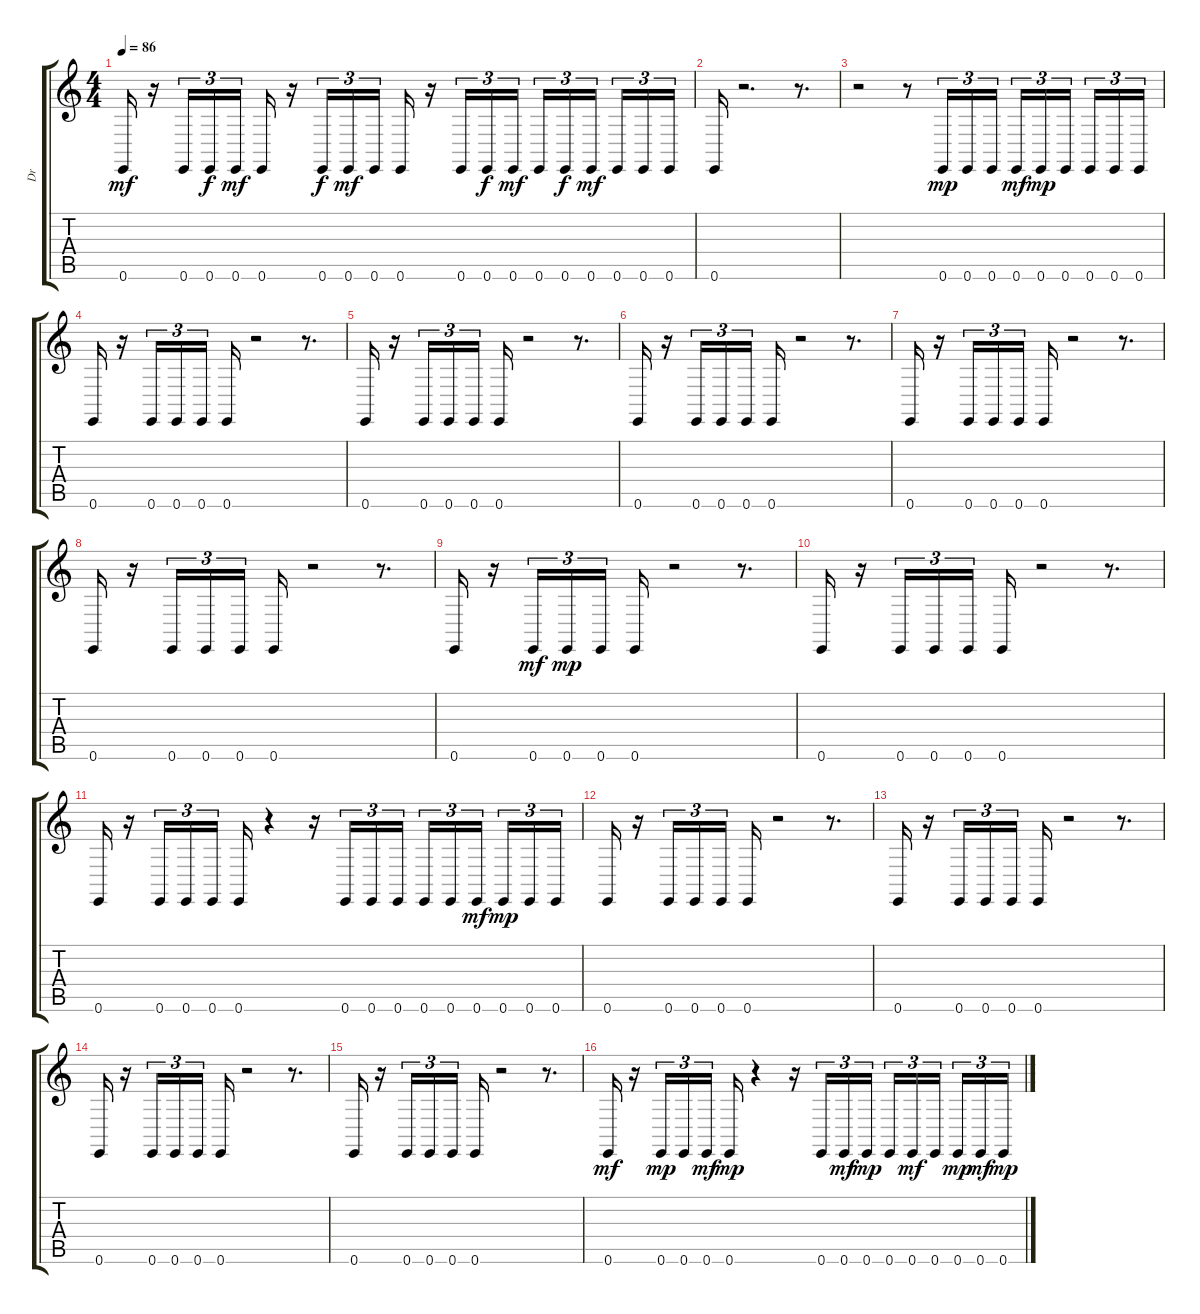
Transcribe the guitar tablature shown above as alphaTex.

\track ("Dr" "Dr") {instrument synthdrum}
\staff {score tabs}
\tuning (E4 B3 G3 D3 A2 E2) {hide}
\ts (4 4)
\tempo 86
\clef g2
\ks c
0.6.16{dy mf} r.16 0.6.16{tu (3 2)} 0.6.16{tu (3 2) dy f} 0.6.16{tu (3 2) dy mf} 0.6.16 r.16 0.6.16{tu (3 2) dy f} 0.6.16{tu (3 2) dy mf} 0.6.16{tu (3 2)} 0.6.16 r.16 0.6.16{tu (3 2)} 0.6.16{tu (3 2) dy f} 0.6.16{tu (3 2) dy mf} 0.6.16{tu (3 2)} 0.6.16{tu (3 2) dy f} 0.6.16{tu (3 2) dy mf beam splitsecondary} 0.6.16{tu (3 2)} 0.6.16{tu (3 2)} 0.6.16{tu (3 2)} |
0.6.16 r.2{d} r.8{d} |
r.2 r.8 0.6.16{tu (3 2) dy mp volume 9} 0.6.16{tu (3 2)} 0.6.16{tu (3 2)} 0.6.16{tu (3 2) dy mf} 0.6.16{tu (3 2) dy mp} 0.6.16{tu (3 2) beam splitsecondary} 0.6.16{tu (3 2)} 0.6.16{tu (3 2)} 0.6.16{tu (3 2)} |
0.6.16 r.16 0.6.16{tu (3 2)} 0.6.16{tu (3 2)} 0.6.16{tu (3 2)} 0.6.16 r.2 r.8{d} |
0.6.16 r.16 0.6.16{tu (3 2)} 0.6.16{tu (3 2)} 0.6.16{tu (3 2)} 0.6.16 r.2 r.8{d} |
0.6.16 r.16 0.6.16{tu (3 2)} 0.6.16{tu (3 2)} 0.6.16{tu (3 2)} 0.6.16 r.2 r.8{d} |
0.6.16 r.16 0.6.16{tu (3 2)} 0.6.16{tu (3 2)} 0.6.16{tu (3 2)} 0.6.16 r.2 r.8{d} |
0.6.16 r.16 0.6.16{tu (3 2)} 0.6.16{tu (3 2)} 0.6.16{tu (3 2)} 0.6.16 r.2 r.8{d} |
0.6.16 r.16 0.6.16{tu (3 2) dy mf} 0.6.16{tu (3 2) dy mp} 0.6.16{tu (3 2)} 0.6.16 r.2 r.8{d} |
0.6.16 r.16 0.6.16{tu (3 2)} 0.6.16{tu (3 2)} 0.6.16{tu (3 2)} 0.6.16 r.2 r.8{d} |
0.6.16 r.16 0.6.16{tu (3 2)} 0.6.16{tu (3 2)} 0.6.16{tu (3 2)} 0.6.16 r.4 r.16 0.6.16{tu (3 2)} 0.6.16{tu (3 2)} 0.6.16{tu (3 2)} 0.6.16{tu (3 2)} 0.6.16{tu (3 2)} 0.6.16{tu (3 2) dy mf beam splitsecondary} 0.6.16{tu (3 2) dy mp} 0.6.16{tu (3 2)} 0.6.16{tu (3 2)} |
0.6.16 r.16 0.6.16{tu (3 2)} 0.6.16{tu (3 2)} 0.6.16{tu (3 2)} 0.6.16 r.2 r.8{d} |
0.6.16 r.16 0.6.16{tu (3 2)} 0.6.16{tu (3 2)} 0.6.16{tu (3 2)} 0.6.16 r.2 r.8{d} |
0.6.16 r.16 0.6.16{tu (3 2)} 0.6.16{tu (3 2)} 0.6.16{tu (3 2)} 0.6.16 r.2 r.8{d} |
0.6.16 r.16 0.6.16{tu (3 2)} 0.6.16{tu (3 2)} 0.6.16{tu (3 2)} 0.6.16 r.2 r.8{d} |
0.6.16{dy mf} r.16 0.6.16{tu (3 2) dy mp} 0.6.16{tu (3 2)} 0.6.16{tu (3 2) dy mf} 0.6.16{dy mp} r.4 r.16 0.6.16{tu (3 2)} 0.6.16{tu (3 2) dy mf} 0.6.16{tu (3 2) dy mp} 0.6.16{tu (3 2)} 0.6.16{tu (3 2) dy mf} 0.6.16{tu (3 2) beam splitsecondary} 0.6.16{tu (3 2) dy mp} 0.6.16{tu (3 2) dy mf} 0.6.16{tu (3 2) dy mp}
